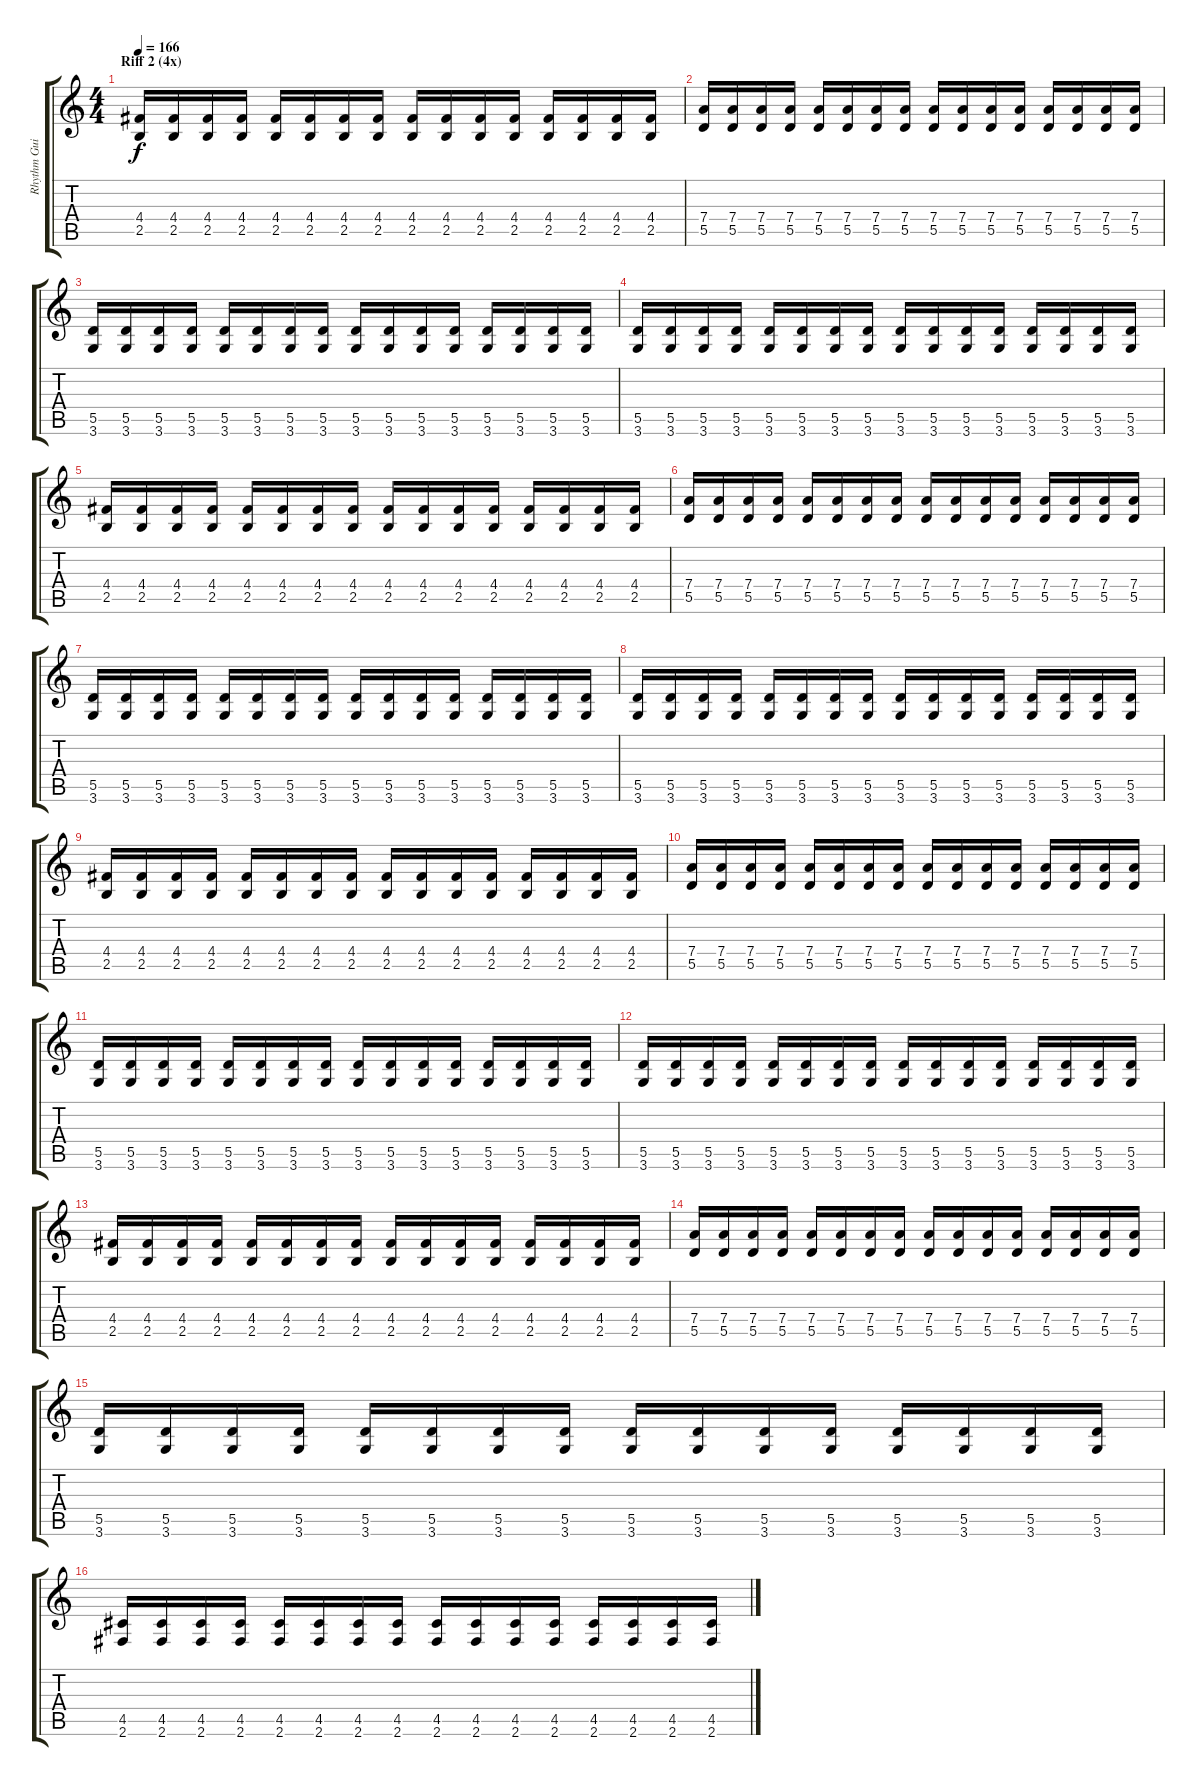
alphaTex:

\track ("Rhythm Guitar" "Rhythm Gui") {instrument distortionguitar}
\staff {score tabs}
\tuning (E4 B3 G3 D3 A2 E2) {hide}
\ts (4 4)
\section ("" "Riff 2 (4x)")
\tempo 166
\clef g2
\ks c
(4.4 2.5).16{dy f} (4.4 2.5).16 (4.4 2.5).16 (4.4 2.5).16 (4.4 2.5).16 (4.4 2.5).16 (4.4 2.5).16 (4.4 2.5).16 (4.4 2.5).16 (4.4 2.5).16 (4.4 2.5).16 (4.4 2.5).16 (4.4 2.5).16 (4.4 2.5).16 (4.4 2.5).16 (4.4 2.5).16 |
(7.4 5.5).16 (7.4 5.5).16 (7.4 5.5).16 (7.4 5.5).16 (7.4 5.5).16 (7.4 5.5).16 (7.4 5.5).16 (7.4 5.5).16 (7.4 5.5).16 (7.4 5.5).16 (7.4 5.5).16 (7.4 5.5).16 (7.4 5.5).16 (7.4 5.5).16 (7.4 5.5).16 (7.4 5.5).16 |
(5.5 3.6).16 (5.5 3.6).16 (5.5 3.6).16 (5.5 3.6).16 (5.5 3.6).16 (5.5 3.6).16 (5.5 3.6).16 (5.5 3.6).16 (5.5 3.6).16 (5.5 3.6).16 (5.5 3.6).16 (5.5 3.6).16 (5.5 3.6).16 (5.5 3.6).16 (5.5 3.6).16 (5.5 3.6).16 |
(5.5 3.6).16 (5.5 3.6).16 (5.5 3.6).16 (5.5 3.6).16 (5.5 3.6).16 (5.5 3.6).16 (5.5 3.6).16 (5.5 3.6).16 (5.5 3.6).16 (5.5 3.6).16 (5.5 3.6).16 (5.5 3.6).16 (5.5 3.6).16 (5.5 3.6).16 (5.5 3.6).16 (5.5 3.6).16 |
(4.4 2.5).16 (4.4 2.5).16 (4.4 2.5).16 (4.4 2.5).16 (4.4 2.5).16 (4.4 2.5).16 (4.4 2.5).16 (4.4 2.5).16 (4.4 2.5).16 (4.4 2.5).16 (4.4 2.5).16 (4.4 2.5).16 (4.4 2.5).16 (4.4 2.5).16 (4.4 2.5).16 (4.4 2.5).16 |
(7.4 5.5).16 (7.4 5.5).16 (7.4 5.5).16 (7.4 5.5).16 (7.4 5.5).16 (7.4 5.5).16 (7.4 5.5).16 (7.4 5.5).16 (7.4 5.5).16 (7.4 5.5).16 (7.4 5.5).16 (7.4 5.5).16 (7.4 5.5).16 (7.4 5.5).16 (7.4 5.5).16 (7.4 5.5).16 |
(5.5 3.6).16 (5.5 3.6).16 (5.5 3.6).16 (5.5 3.6).16 (5.5 3.6).16 (5.5 3.6).16 (5.5 3.6).16 (5.5 3.6).16 (5.5 3.6).16 (5.5 3.6).16 (5.5 3.6).16 (5.5 3.6).16 (5.5 3.6).16 (5.5 3.6).16 (5.5 3.6).16 (5.5 3.6).16 |
(5.5 3.6).16 (5.5 3.6).16 (5.5 3.6).16 (5.5 3.6).16 (5.5 3.6).16 (5.5 3.6).16 (5.5 3.6).16 (5.5 3.6).16 (5.5 3.6).16 (5.5 3.6).16 (5.5 3.6).16 (5.5 3.6).16 (5.5 3.6).16 (5.5 3.6).16 (5.5 3.6).16 (5.5 3.6).16 |
(4.4 2.5).16 (4.4 2.5).16 (4.4 2.5).16 (4.4 2.5).16 (4.4 2.5).16 (4.4 2.5).16 (4.4 2.5).16 (4.4 2.5).16 (4.4 2.5).16 (4.4 2.5).16 (4.4 2.5).16 (4.4 2.5).16 (4.4 2.5).16 (4.4 2.5).16 (4.4 2.5).16 (4.4 2.5).16 |
(7.4 5.5).16 (7.4 5.5).16 (7.4 5.5).16 (7.4 5.5).16 (7.4 5.5).16 (7.4 5.5).16 (7.4 5.5).16 (7.4 5.5).16 (7.4 5.5).16 (7.4 5.5).16 (7.4 5.5).16 (7.4 5.5).16 (7.4 5.5).16 (7.4 5.5).16 (7.4 5.5).16 (7.4 5.5).16 |
(5.5 3.6).16 (5.5 3.6).16 (5.5 3.6).16 (5.5 3.6).16 (5.5 3.6).16 (5.5 3.6).16 (5.5 3.6).16 (5.5 3.6).16 (5.5 3.6).16 (5.5 3.6).16 (5.5 3.6).16 (5.5 3.6).16 (5.5 3.6).16 (5.5 3.6).16 (5.5 3.6).16 (5.5 3.6).16 |
(5.5 3.6).16 (5.5 3.6).16 (5.5 3.6).16 (5.5 3.6).16 (5.5 3.6).16 (5.5 3.6).16 (5.5 3.6).16 (5.5 3.6).16 (5.5 3.6).16 (5.5 3.6).16 (5.5 3.6).16 (5.5 3.6).16 (5.5 3.6).16 (5.5 3.6).16 (5.5 3.6).16 (5.5 3.6).16 |
(4.4 2.5).16 (4.4 2.5).16 (4.4 2.5).16 (4.4 2.5).16 (4.4 2.5).16 (4.4 2.5).16 (4.4 2.5).16 (4.4 2.5).16 (4.4 2.5).16 (4.4 2.5).16 (4.4 2.5).16 (4.4 2.5).16 (4.4 2.5).16 (4.4 2.5).16 (4.4 2.5).16 (4.4 2.5).16 |
(7.4 5.5).16 (7.4 5.5).16 (7.4 5.5).16 (7.4 5.5).16 (7.4 5.5).16 (7.4 5.5).16 (7.4 5.5).16 (7.4 5.5).16 (7.4 5.5).16 (7.4 5.5).16 (7.4 5.5).16 (7.4 5.5).16 (7.4 5.5).16 (7.4 5.5).16 (7.4 5.5).16 (7.4 5.5).16 |
(5.5 3.6).16 (5.5 3.6).16 (5.5 3.6).16 (5.5 3.6).16 (5.5 3.6).16 (5.5 3.6).16 (5.5 3.6).16 (5.5 3.6).16 (5.5 3.6).16 (5.5 3.6).16 (5.5 3.6).16 (5.5 3.6).16 (5.5 3.6).16 (5.5 3.6).16 (5.5 3.6).16 (5.5 3.6).16 |
(4.5 2.6).16 (4.5 2.6).16 (4.5 2.6).16 (4.5 2.6).16 (4.5 2.6).16 (4.5 2.6).16 (4.5 2.6).16 (4.5 2.6).16 (4.5 2.6).16 (4.5 2.6).16 (4.5 2.6).16 (4.5 2.6).16 (4.5 2.6).16 (4.5 2.6).16 (4.5 2.6).16 (4.5 2.6).16
